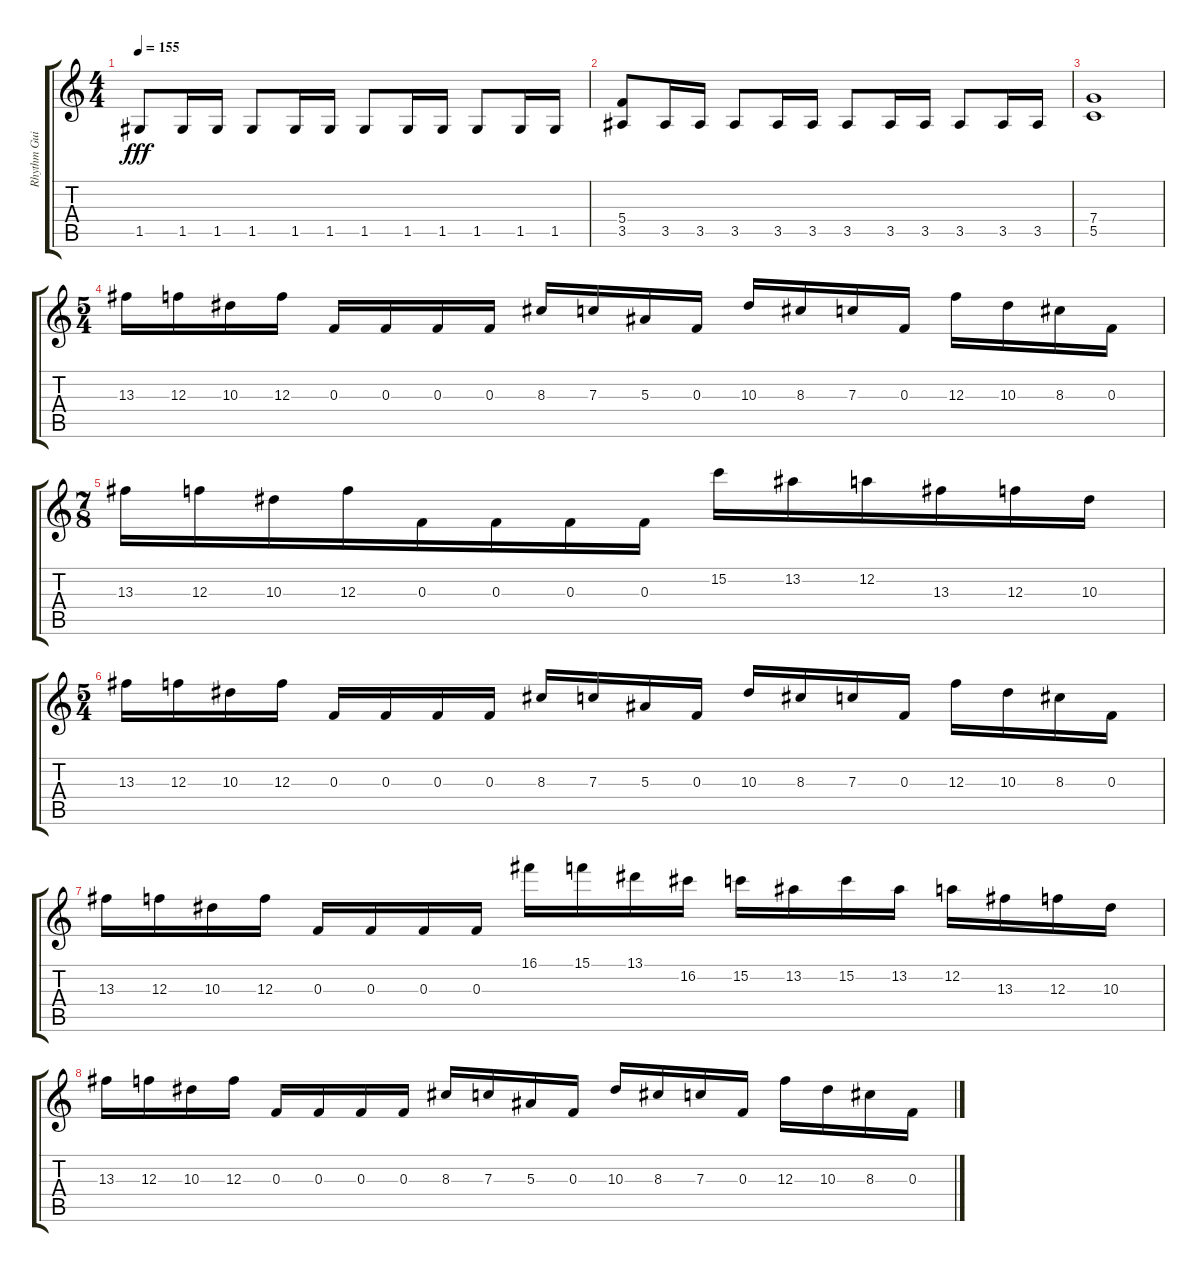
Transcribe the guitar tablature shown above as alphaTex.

\track ("Rhythm Guitar" "Rhythm Gui") {instrument overdrivenguitar}
\staff {score tabs}
\tuning (D4 A3 F3 C3 G2 D2) {hide}
\ts (4 4)
\tempo 155
\clef g2
\ks c
1.5.8{dy fff} 1.5.16 1.5.16 1.5.8 1.5.16 1.5.16 1.5.8 1.5.16 1.5.16 1.5.8 1.5.16 1.5.16 |
(5.4 3.5).8 3.5.16 3.5.16 3.5.8 3.5.16 3.5.16 3.5.8 3.5.16 3.5.16 3.5.8 3.5.16 3.5.16 |
(7.4 5.5).1 |
\ts (5 4)
13.3.16 12.3.16 10.3.16 12.3.16 0.3.16 0.3.16 0.3.16 0.3.16 8.3.16 7.3.16 5.3.16 0.3.16 10.3.16 8.3.16 7.3.16 0.3.16 12.3.16 10.3.16 8.3.16 0.3.16 |
\ts (7 8)
13.3.16 12.3.16 10.3.16 12.3.16 0.3.16 0.3.16 0.3.16 0.3.16 15.2.16 13.2.16 12.2.16 13.3.16 12.3.16 10.3.16 |
\ts (5 4)
13.3.16 12.3.16 10.3.16 12.3.16 0.3.16 0.3.16 0.3.16 0.3.16 8.3.16 7.3.16 5.3.16 0.3.16 10.3.16 8.3.16 7.3.16 0.3.16 12.3.16 10.3.16 8.3.16 0.3.16 |
13.3.16 12.3.16 10.3.16 12.3.16 0.3.16 0.3.16 0.3.16 0.3.16 16.1.16 15.1.16 13.1.16 16.2.16 15.2.16 13.2.16 15.2.16 13.2.16 12.2.16 13.3.16 12.3.16 10.3.16 |
13.3.16 12.3.16 10.3.16 12.3.16 0.3.16 0.3.16 0.3.16 0.3.16 8.3.16 7.3.16 5.3.16 0.3.16 10.3.16 8.3.16 7.3.16 0.3.16 12.3.16 10.3.16 8.3.16 0.3.16
